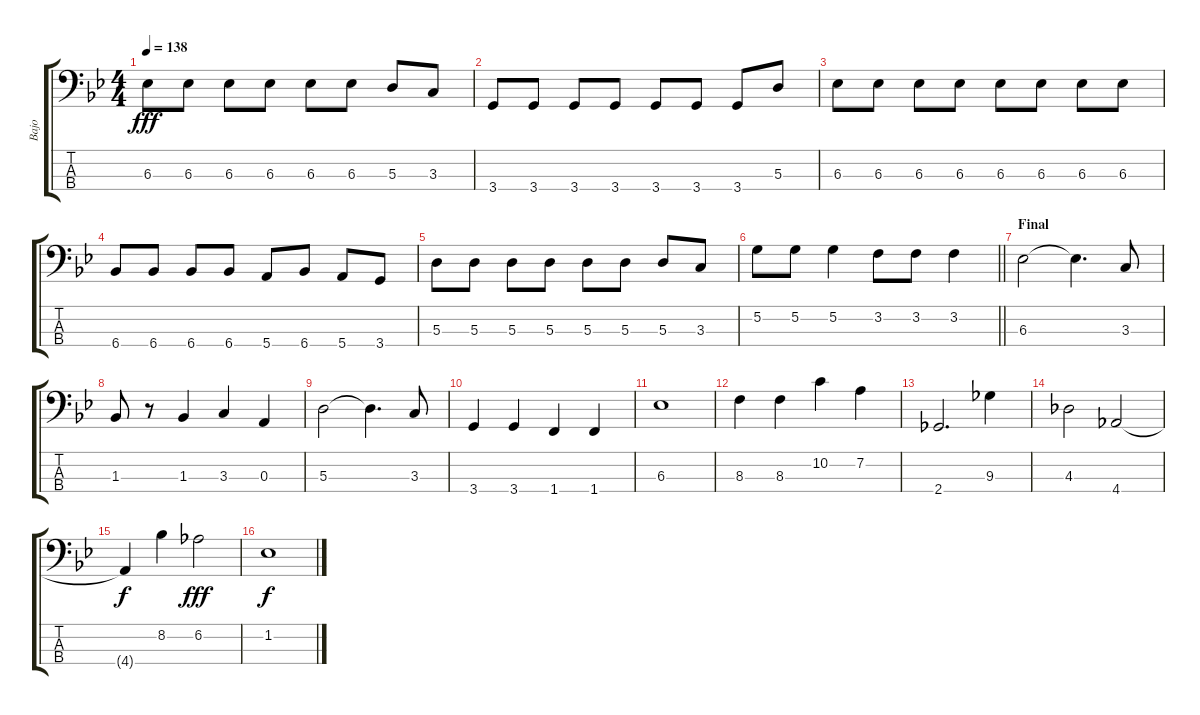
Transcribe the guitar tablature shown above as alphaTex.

\track ("Bajo" "Bajo") {instrument electricbassfinger}
\staff {score tabs}
\tuning (G2 D2 A1 E1) {hide}
\ts (4 4)
\tempo 138
\clef f4
\ks bb
6.3.8{dy fff} 6.3.8 6.3.8 6.3.8 6.3.8 6.3.8 5.3.8 3.3.8 |
3.4.8 3.4.8 3.4.8 3.4.8 3.4.8 3.4.8 3.4.8 5.3.8 |
6.3.8 6.3.8 6.3.8 6.3.8 6.3.8 6.3.8 6.3.8 6.3.8 |
6.4.8 6.4.8 6.4.8 6.4.8 5.4.8 6.4.8 5.4.8 3.4.8 |
5.3.8 5.3.8 5.3.8 5.3.8 5.3.8 5.3.8 5.3.8 3.3.8 |
\barLineRight lightlight
5.2.8 5.2.8 5.2.4 3.2.8 3.2.8 3.2.4 |
\section ("" "Final")
6.3.2 6.3{t}.4{d} 3.3.8 |
1.3.8 r.8 1.3.4 3.3.4 0.3.4 |
5.3.2 5.3{t}.4{d} 3.3.8 |
3.4.4 3.4.4 1.4.4 1.4.4 |
6.3.1 |
8.3.4 8.3.4 10.2.4 7.2.4 |
2.4.2{d} 9.3.4 |
4.3.2 4.4.2 |
4.4{t}.4{dy f} 8.2.4 6.2.2{dy fff} |
1.2.1{dy f}
